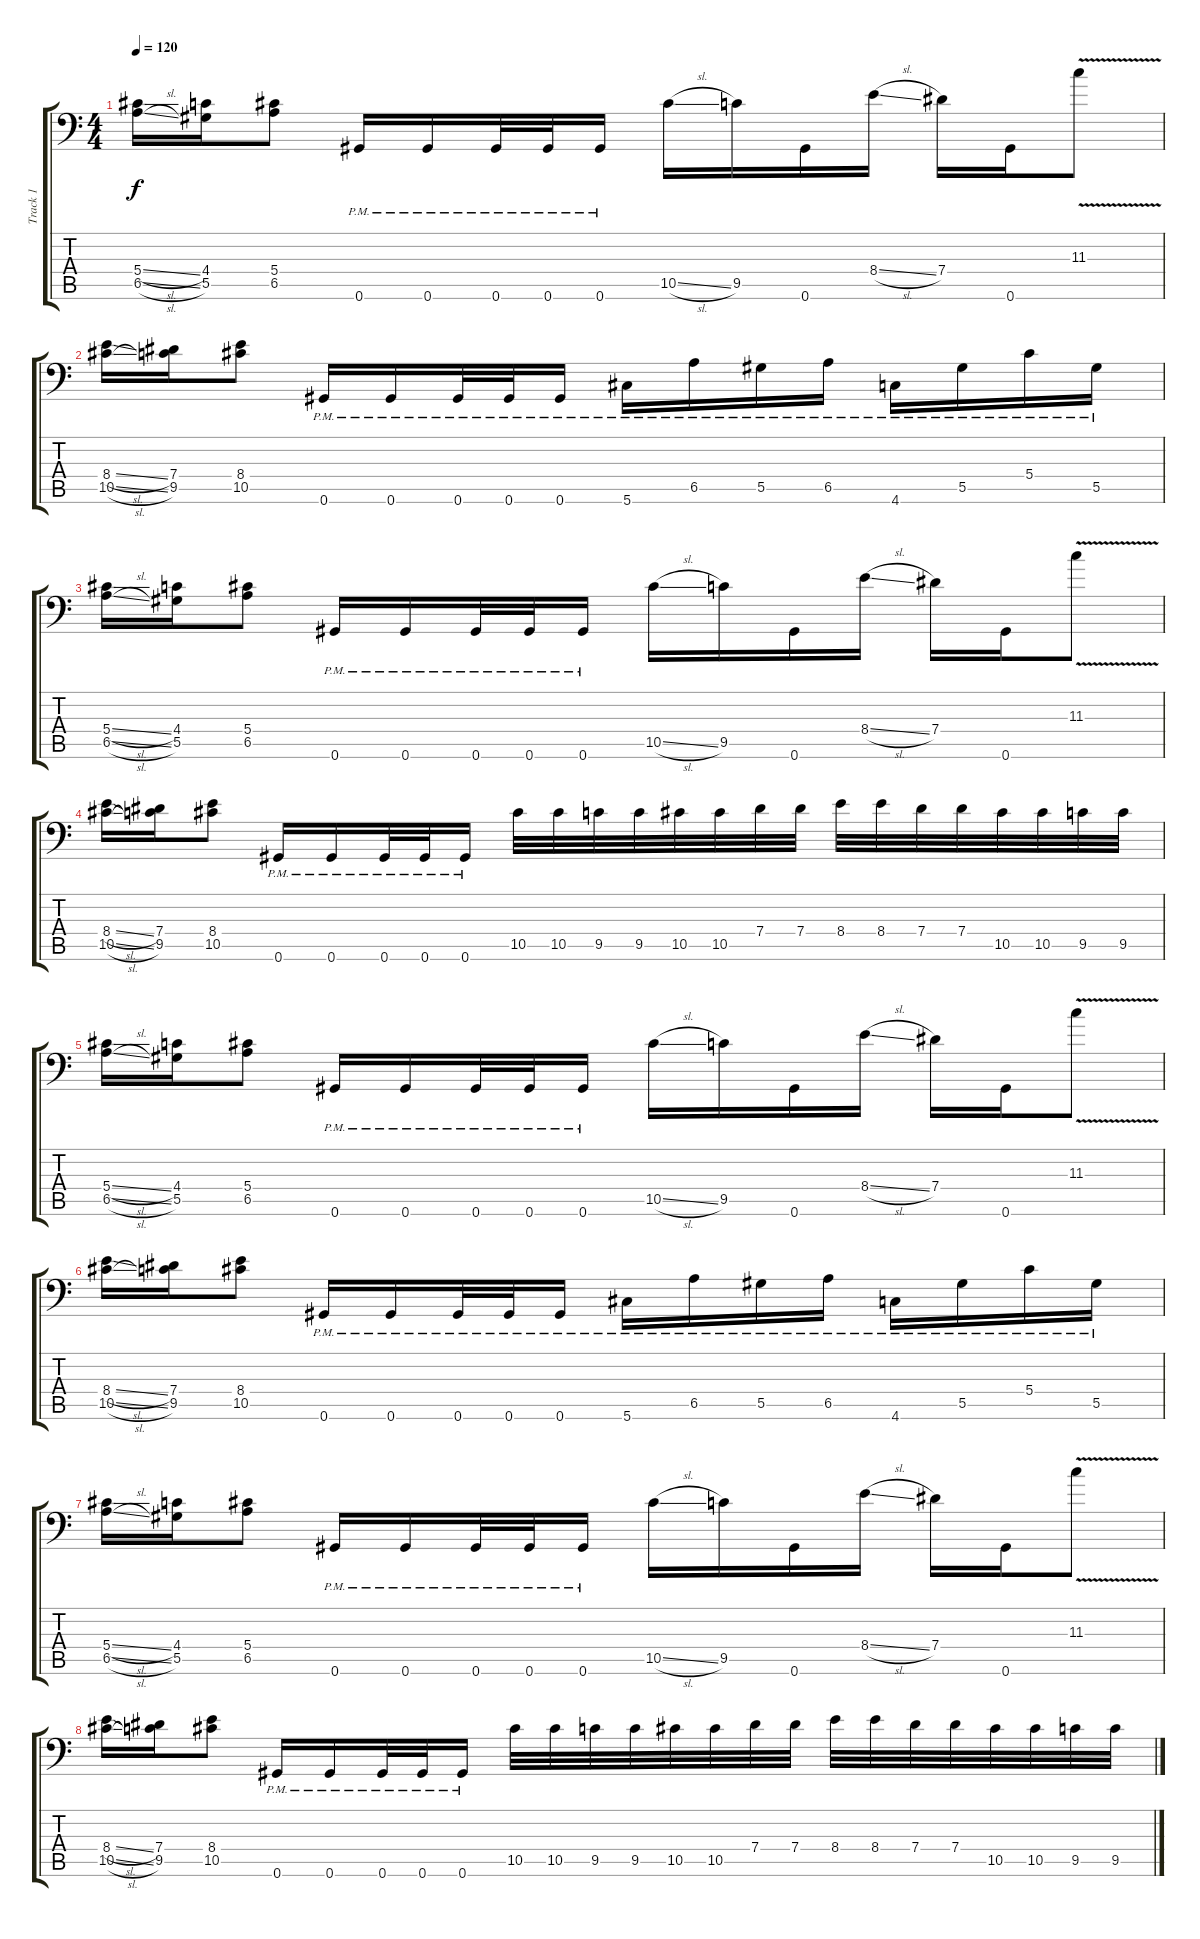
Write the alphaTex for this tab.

\track ("Track 1" "Track 1") {instrument distortionguitar}
\staff {score tabs}
\tuning (Bb3 F3 Db3 Ab2 Eb2 Ab1) {hide}
\ts (4 4)
\tempo 120
\clef f4
\ks c
(5.4{sl} 6.5{sl}).16{dy f volume 9 instrument overdrivenguitar} (4.4 5.5).16 (5.4 6.5).8 0.6{pm}.16 0.6{pm}.16 0.6{pm}.32 0.6{pm}.32 0.6{pm}.16 10.5{sl}.16 9.5.16 0.6.16 8.4{sl}.16 7.4.16 0.6.16 11.3{v}.8 |
(8.4{sl} 10.5{sl}).16 (7.4 9.5).16 (8.4 10.5).8 0.6{pm}.16 0.6{pm}.16 0.6{pm}.32 0.6{pm}.32 0.6{pm}.16 5.6{pm}.16 6.5{pm}.16 5.5{pm}.16 6.5{pm}.16 4.6{pm}.16 5.5{pm}.16 5.4{pm}.16 5.5{pm}.16 |
(5.4{sl} 6.5{sl}).16 (4.4 5.5).16 (5.4 6.5).8 0.6{pm}.16 0.6{pm}.16 0.6{pm}.32 0.6{pm}.32 0.6{pm}.16 10.5{sl}.16 9.5.16 0.6.16 8.4{sl}.16 7.4.16 0.6.16 11.3{v}.8 |
(8.4{sl} 10.5{sl}).16 (7.4 9.5).16 (8.4 10.5).8 0.6{pm}.16 0.6{pm}.16 0.6{pm}.32 0.6{pm}.32 0.6{pm}.16 10.5.32{volume 13 instrument distortionguitar} 10.5.32 9.5.32 9.5.32 10.5.32 10.5.32 7.4.32 7.4.32 8.4.32 8.4.32 7.4.32 7.4.32 10.5.32 10.5.32 9.5.32 9.5.32 |
(5.4{sl} 6.5{sl}).16 (4.4 5.5).16 (5.4 6.5).8 0.6{pm}.16 0.6{pm}.16 0.6{pm}.32 0.6{pm}.32 0.6{pm}.16 10.5{sl}.16 9.5.16 0.6.16 8.4{sl}.16 7.4.16 0.6.16 11.3{v}.8 |
(8.4{sl} 10.5{sl}).16 (7.4 9.5).16 (8.4 10.5).8 0.6{pm}.16 0.6{pm}.16 0.6{pm}.32 0.6{pm}.32 0.6{pm}.16 5.6{pm}.16 6.5{pm}.16 5.5{pm}.16 6.5{pm}.16 4.6{pm}.16 5.5{pm}.16 5.4{pm}.16 5.5{pm}.16 |
(5.4{sl} 6.5{sl}).16 (4.4 5.5).16 (5.4 6.5).8 0.6{pm}.16 0.6{pm}.16 0.6{pm}.32 0.6{pm}.32 0.6{pm}.16 10.5{sl}.16 9.5.16 0.6.16 8.4{sl}.16 7.4.16 0.6.16 11.3{v}.8 |
(8.4{sl} 10.5{sl}).16 (7.4 9.5).16 (8.4 10.5).8 0.6{pm}.16 0.6{pm}.16 0.6{pm}.32 0.6{pm}.32 0.6{pm}.16 10.5.32 10.5.32 9.5.32 9.5.32 10.5.32 10.5.32 7.4.32 7.4.32 8.4.32 8.4.32 7.4.32 7.4.32 10.5.32 10.5.32 9.5.32 9.5.32
